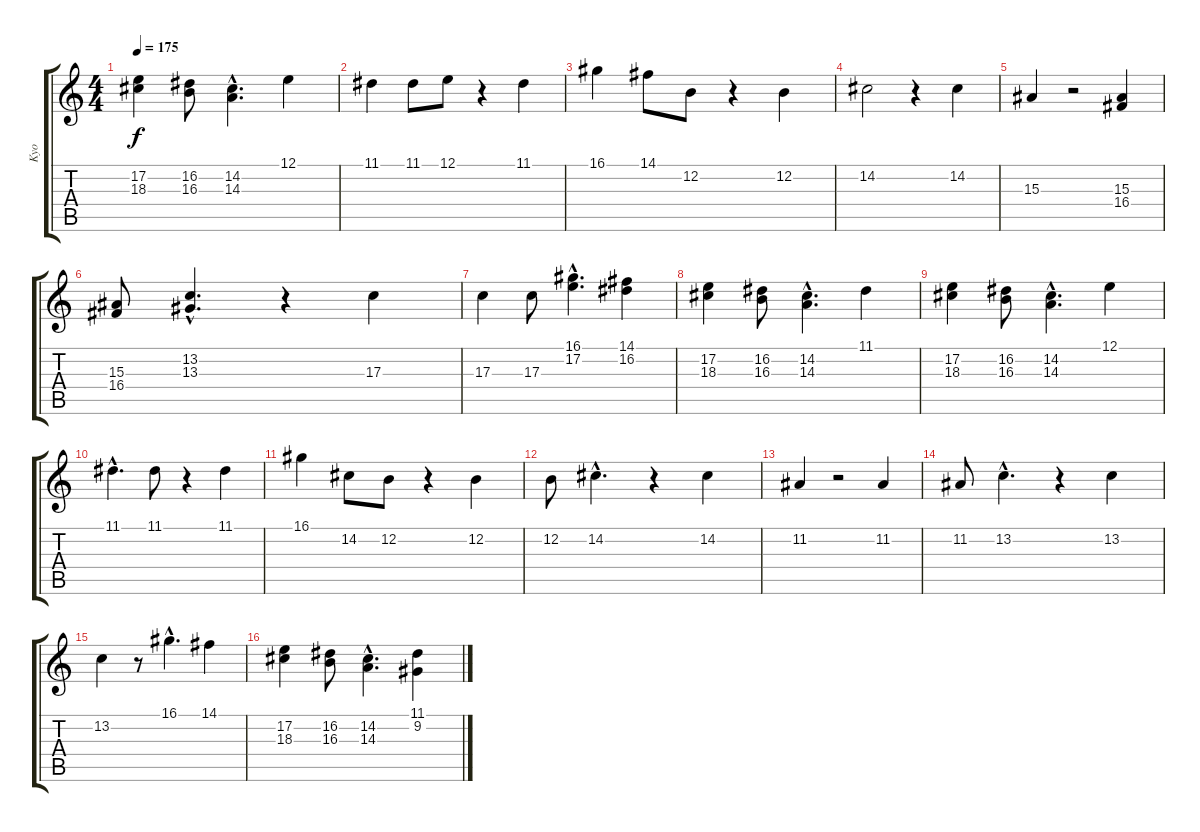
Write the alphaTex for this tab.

\track ("Kyo" "Kyo") {instrument altosax}
\staff {score tabs}
\tuning (E4 B3 G3 D3 A2 E2) {hide}
\ts (4 4)
\tempo 175
\clef g2
\ks c
(17.2 18.3).4{dy f} (16.2 16.3).8 (14.2{hac} 14.3{hac}).4{d} 12.1.4 |
11.1.4 11.1.8 12.1.8 r.4 11.1.4 |
16.1.4 14.1.8 12.2.8 r.4 12.2.4 |
14.2.2 r.4 14.2.4 |
15.3.4 r.2 (15.3 16.4).4 |
(15.3 16.4).8 (13.2{hac} 13.3{hac}).4{d} r.4 17.3.4 |
17.3.4 17.3.8 (16.1{hac} 17.2{hac}).4{d} (14.1 16.2).4 |
(17.2 18.3).4 (16.2 16.3).8 (14.2{hac} 14.3{hac}).4{d} 11.1.4 |
(17.2 18.3).4 (16.2 16.3).8 (14.2{hac} 14.3{hac}).4{d} 12.1.4 |
11.1{hac}.4{d} 11.1.8 r.4 11.1.4 |
16.1.4 14.2.8 12.2.8 r.4 12.2.4 |
12.2.8 14.2{hac}.4{d} r.4 14.2.4 |
11.2.4 r.2 11.2.4 |
11.2.8 13.2{hac}.4{d} r.4 13.2.4 |
13.2.4 r.8 16.1{hac}.4{d} 14.1.4 |
(17.2 18.3).4 (16.2 16.3).8 (14.2{hac} 14.3{hac}).4{d} (11.1 9.2).4
